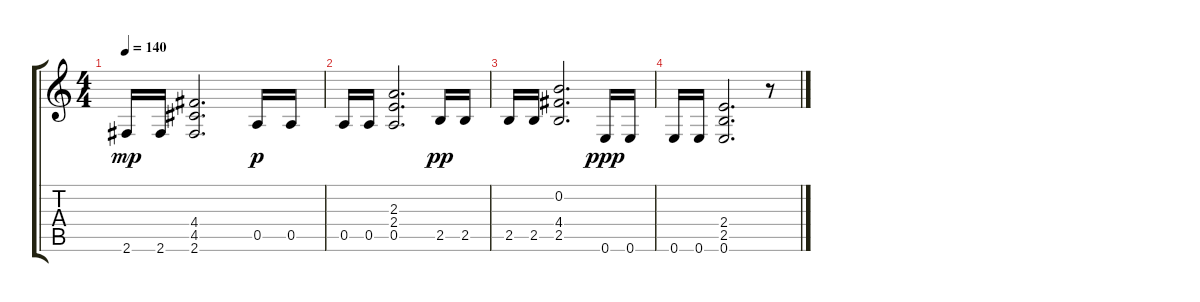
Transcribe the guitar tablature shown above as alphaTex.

\track "" {instrument distortionguitar}
\staff {score tabs}
\tuning (E4 B3 G3 D3 A2 E2) {hide}
\ts (4 4)
\tempo 140
\clef g2
\ks c
2.6.16{dy mp} 2.6.16 (4.4 4.5 2.6).2{d} 0.5.16{dy p} 0.5.16 |
0.5.16 0.5.16 (2.3 2.4 0.5).2{d} 2.5.16{dy pp} 2.5.16 |
2.5.16 2.5.16 (0.2 4.4 2.5).2{d} 0.6.16{dy ppp} 0.6.16 |
0.6.16 0.6.16 (2.4 2.5 0.6).2{d} r.8
